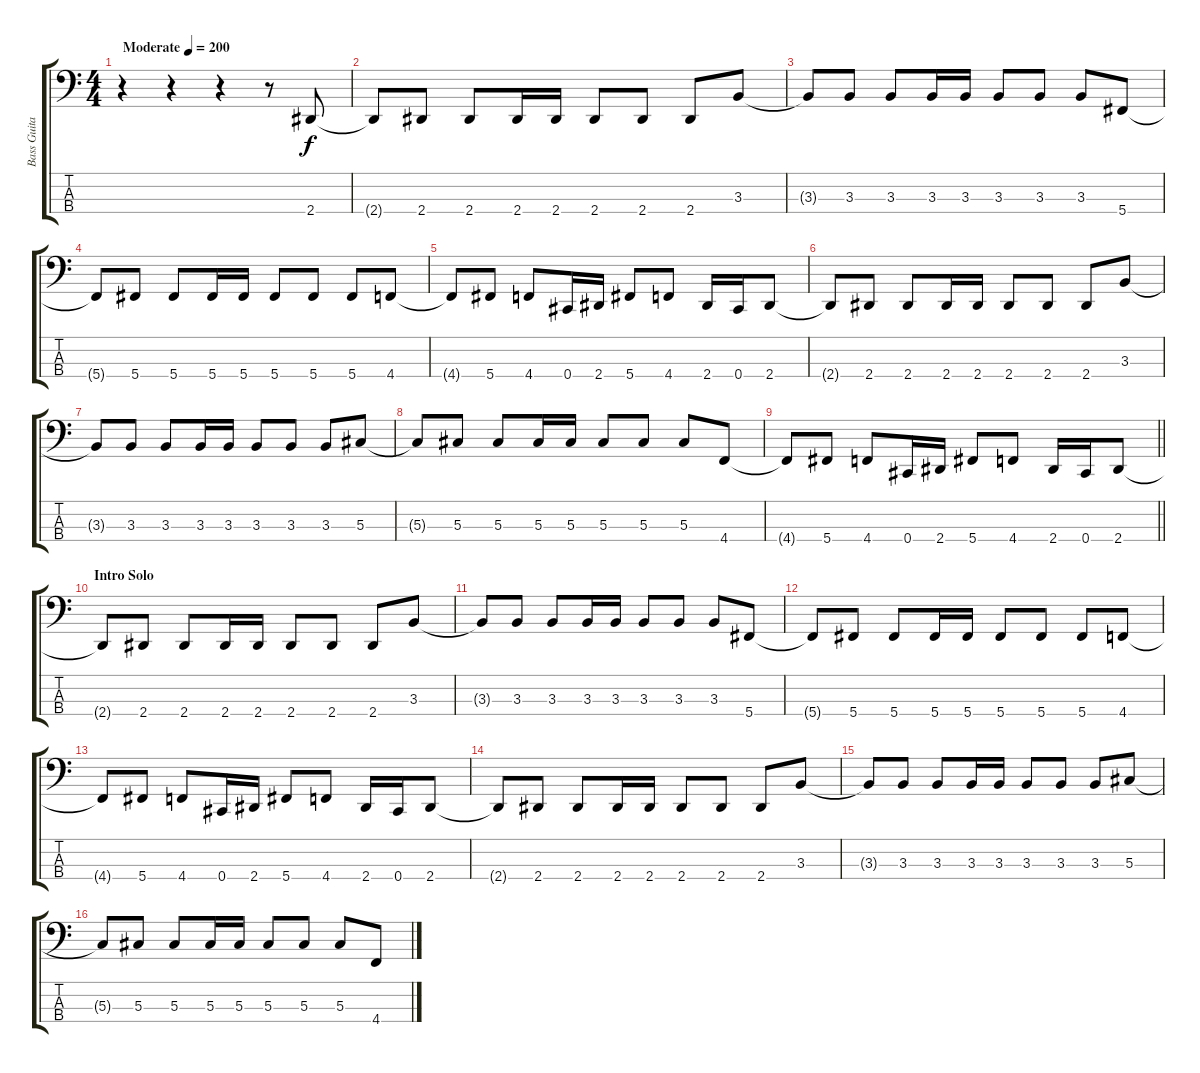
\track ("Bass Guitar" "Bass Guita") {instrument electricbasspick}
\staff {score tabs}
\tuning (Gb2 Db2 Ab1 Db1) {hide}
\ts (4 4)
\tempo (200 "Moderate")
\clef f4
\ks c
r.4{dy f instrument electricbasspick} r.4 r.4 r.8 2.4.8 |
2.4{t}.8 2.4.8 2.4.8 2.4.16 2.4.16 2.4.8 2.4.8 2.4.8 3.3.8 |
3.3{t}.8 3.3.8 3.3.8 3.3.16 3.3.16 3.3.8 3.3.8 3.3.8 5.4.8 |
5.4{t}.8 5.4.8 5.4.8 5.4.16 5.4.16 5.4.8 5.4.8 5.4.8 4.4.8 |
4.4{t}.8 5.4.8 4.4.8 0.4.16 2.4.16 5.4.8 4.4.8 2.4.16 0.4.16 2.4.8 |
2.4{t}.8 2.4.8 2.4.8 2.4.16 2.4.16 2.4.8 2.4.8 2.4.8 3.3.8 |
3.3{t}.8 3.3.8 3.3.8 3.3.16 3.3.16 3.3.8 3.3.8 3.3.8 5.3.8 |
5.3{t}.8 5.3.8 5.3.8 5.3.16 5.3.16 5.3.8 5.3.8 5.3.8 4.4.8 |
\barLineRight lightlight
4.4{t}.8 5.4.8 4.4.8 0.4.16 2.4.16 5.4.8 4.4.8 2.4.16 0.4.16 2.4.8 |
\section ("" "Intro Solo")
2.4{t}.8 2.4.8 2.4.8 2.4.16 2.4.16 2.4.8 2.4.8 2.4.8 3.3.8 |
3.3{t}.8 3.3.8 3.3.8 3.3.16 3.3.16 3.3.8 3.3.8 3.3.8 5.4.8 |
5.4{t}.8 5.4.8 5.4.8 5.4.16 5.4.16 5.4.8 5.4.8 5.4.8 4.4.8 |
4.4{t}.8 5.4.8 4.4.8 0.4.16 2.4.16 5.4.8 4.4.8 2.4.16 0.4.16 2.4.8 |
2.4{t}.8 2.4.8 2.4.8 2.4.16 2.4.16 2.4.8 2.4.8 2.4.8 3.3.8 |
3.3{t}.8 3.3.8 3.3.8 3.3.16 3.3.16 3.3.8 3.3.8 3.3.8 5.3.8 |
5.3{t}.8 5.3.8 5.3.8 5.3.16 5.3.16 5.3.8 5.3.8 5.3.8 4.4.8
